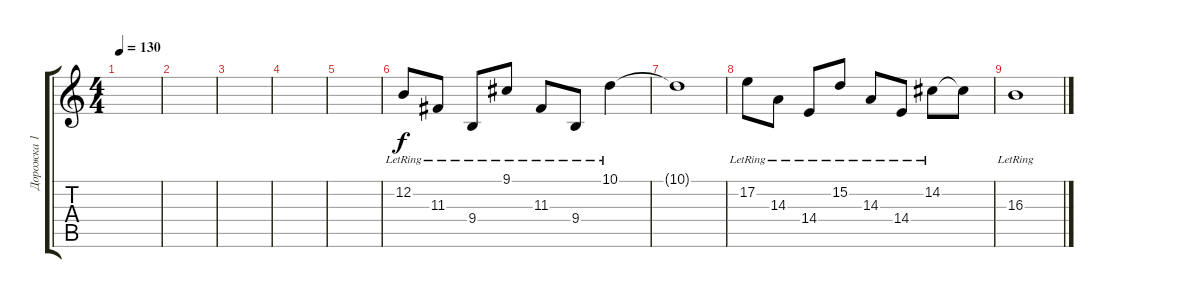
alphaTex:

\track ("Дорожка 1" "Дорожка 1") {instrument acousticgrandpiano}
\staff {score tabs}
\tuning (E4 B3 G3 D3 A2 E2) {hide}
\ts (4 4)
\tempo 130
\clef g2
\ks c
|
|
|
|
|
12.2{lr}.8 11.3{lr}.8 9.4{lr}.8 9.1{lr}.8 11.3{lr}.8 9.4{lr}.8 10.1{lr}.4 |
10.1{t}.1 |
17.2{lr}.8 14.3{lr}.8 14.4{lr}.8 15.2{lr}.8 14.3{lr}.8 14.4{lr}.8 14.2{lr}.8 14.2{t}.8 |
16.3{lr}.1
